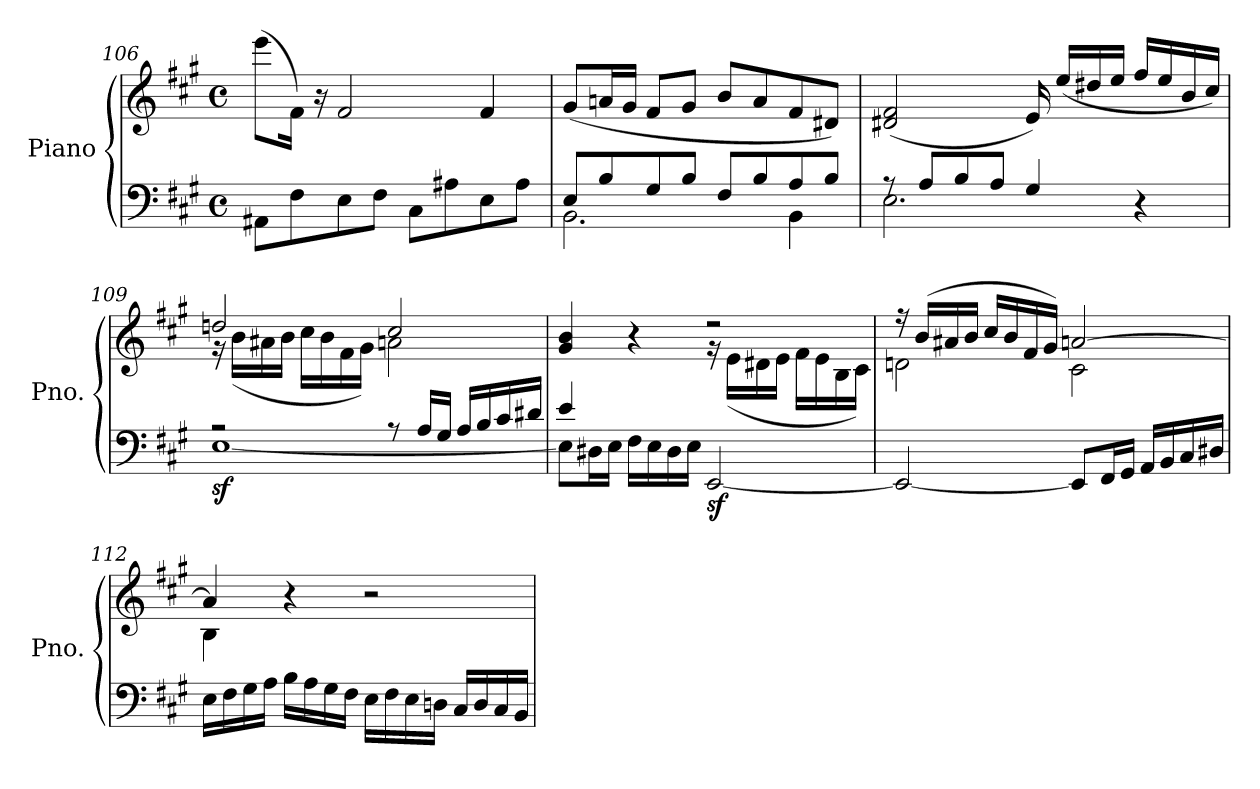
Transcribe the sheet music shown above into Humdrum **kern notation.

**kern	**kern	**dynam
*part1	*part1	*part1
*staff2	*staff1	*staff1/2
*I"Piano	*	*
*I'Pno.	*	*
*clefF4	*clefG2	*
*k[f#c#g#]	*k[f#c#g#]	*
*A:	*A:	*
*M4/4	*M4/4	*
*met(c)	*met(c)	*
=106	=106	=106
8AA#X\L	(8eee\L	.
8F#\	16f#\Jk)	.
.	16r	.
8E\	2f#/	.
8F#\J	.	.
8C#\L	.	.
8A#X\	.	.
8E\	4f#/	.
8A#\J	.	.
!!LO:PB:g=z
=107	=107	=107
*^	*	*
8E/L	2.BB\	(8g#/L	.
8B/	.	16an/L	.
.	.	16g#/JJ	.
8G#/	.	8f#/L	.
8B/J	.	8g#/J	.
8F#/L	.	8b/L	.
8B/	.	8a/	.
8A/	4BB\	8f#/	.
8B/J	.	8d#X/J)	.
=108	=108	=108	=108
8rA	2.E\	(2d#X/ 2f#/	.
8A/L	.	.	.
8B/	.	.	.
8A/J	.	.	.
4G#/	.	16e/)	.
.	.	(16ee/LL	.
.	.	16dd#X/	.
.	.	16ee/JJ	.
4r	4ryy	16ff#/LL	.
.	.	16ee/	.
.	.	16b/	.
.	.	16cc#/JJ)	.
=109	=109	=109	=109
*	*	*^	*
!	!	!	!	!LO:DY:b=2
2rA	[1E	2ddn/	16rg	sf
.	.	.	(16b\LL	.
.	.	.	16a#X\	.
.	.	.	16b\JJ	.
.	.	.	16cc#\LL	.
.	.	.	16b\	.
.	.	.	16f#\	.
.	.	.	16g#\JJ)	.
8rA	.	2cc#/	2an\	.
16A/LL	.	.	.	.
16G#/JJ	.	.	.	.
16A/LL	.	.	.	.
16B/	.	.	.	.
16c#/	.	.	.	.
16d#X/JJ	.	.	.	.
!!LO:LB:g=z	!!
=110	=110	=110	=110	=110
4e/	8E\L]	4g#/ 4b/	2ryy	.
.	16D#X\L	.	.	.
.	16E\JJ	.	.	.
4ryy	16F#\LL	4r	.	.
.	16E\	.	.	.
.	16D#\	.	.	.
.	16E\JJ	.	.	.
!	!	!	!	!LO:DY:b=2
[2EE/	2ryy	2rdd	16rg	sf
.	.	.	(16e\LL	.
.	.	.	16d#X\	.
.	.	.	16e\JJ	.
.	.	.	16f#\LL	.
.	.	.	16e\	.
.	.	.	16B\	.
.	.	.	16c#\JJ)	.
*v	*v	*	*	*
=111	=111	=111	=111
2EE/_	16r	2dn\	.
.	(16b/LL	.	.
.	16a#X/	.	.
.	16b/JJ	.	.
.	16cc#/LL	.	.
.	16b/	.	.
.	16f#/	.	.
.	16g#/JJ)	.	.
8EE/L]	[2an/	2c#\	.
16FF#/L	.	.	.
16GG#/JJ	.	.	.
16AA/LL	.	.	.
16BB/	.	.	.
16C#/	.	.	.
16D#X/JJ	.	.	.
!!LO:LB:g=z	!!
=112	=112	=112	=112
16E\LL	4a/]	4B\	.
16F#\	.	.	.
16G#\	.	.	.
16A\JJ	.	.	.
16B\LL	4r	2.ryy	.
16A\	.	.	.
16G#\	.	.	.
16F#\JJ	.	.	.
16E\LL	2r	.	.
16F#\	.	.	.
16E\	.	.	.
16Dn\JJ	.	.	.
16C#/LL	.	.	.
16D/	.	.	.
16C#/	.	.	.
16BB/JJ	.	.	.
*	*v	*v	*
=	=	=
*-	*-	*-
